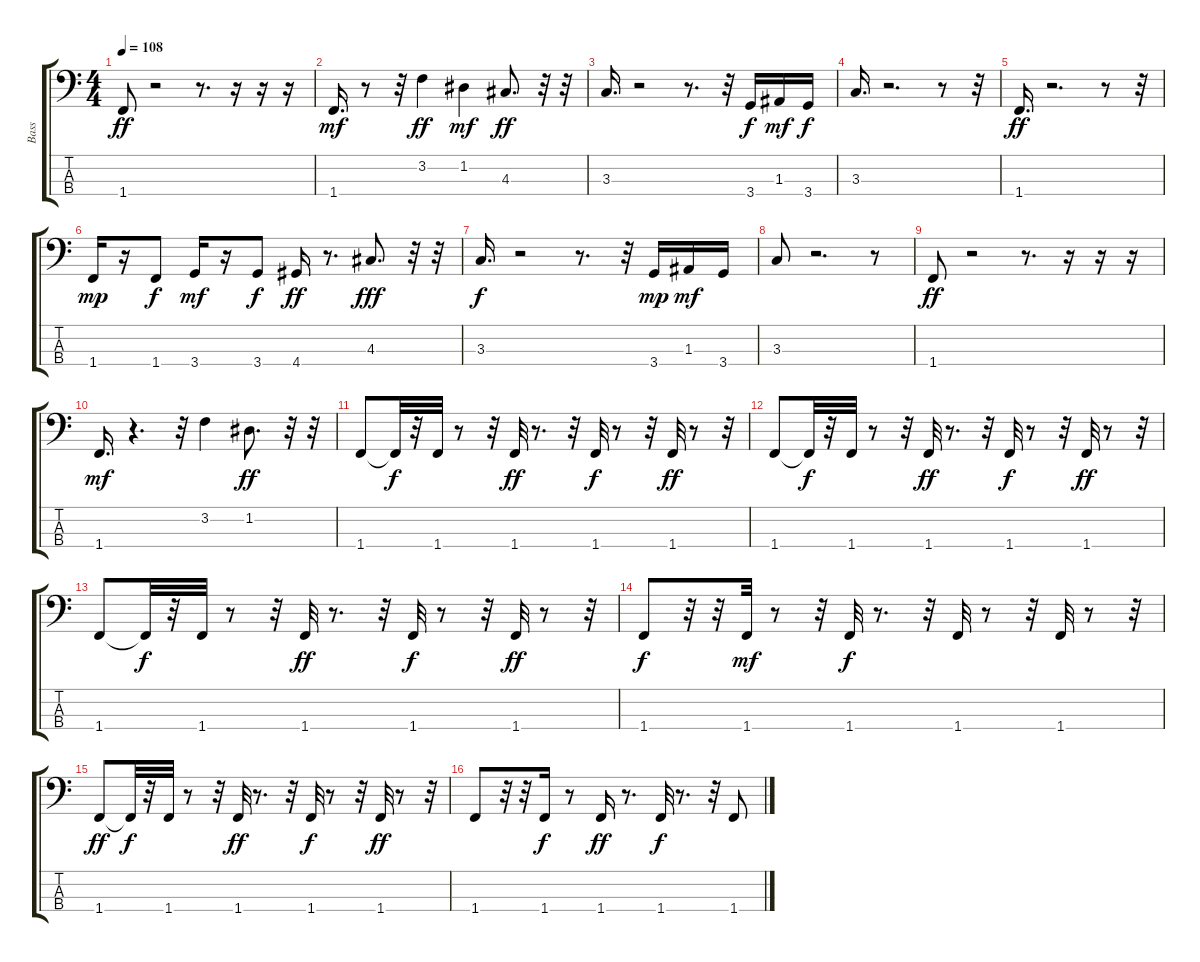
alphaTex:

\track ("Bass" "Bass") {instrument electricbassfinger}
\staff {score tabs}
\tuning (G2 D2 A1 E1) {hide}
\ts (4 4)
\tempo 108
\clef f4
\ks c
1.4.8{dy ff} r.2 r.8{d} r.16 r.16 r.16 |
1.4.16{d dy mf} r.8 r.32 3.2.4{dy ff} 1.2.4{dy mf} 4.3.8{d dy ff} r.32 r.32 |
3.3.16{d} r.2 r.8{d} r.32 3.4.16{dy f} 1.3.16{dy mf} 3.4.16{dy f} |
3.3.16{d} r.2{d} r.8 r.32 |
1.4.16{d dy ff} r.2{d} r.8 r.32 |
1.4.16{dy mp} r.16 1.4.8{dy f} 3.4.16{dy mf} r.16 3.4.8{dy f} 4.4.16{dy ff} r.8{d} 4.3.8{d dy fff} r.32 r.32 |
3.3.16{d dy f} r.2 r.8{d} r.32 3.4.16{dy mp} 1.3.16{dy mf} 3.4.16 |
3.3.8 r.2{d} r.8 |
1.4.8{dy ff} r.2 r.8{d} r.16 r.16 r.16 |
1.4.16{d dy mf} r.4{d} r.32 3.2.4 1.2.8{d dy ff} r.32 r.32 |
1.4.8 1.4{t}.32{dy f} r.32 1.4.32 r.8 r.32 1.4.32{dy ff} r.8{d} r.32 1.4.32{dy f} r.8 r.32 1.4.32{dy ff} r.8 r.32 |
1.4.8 1.4{t}.32{dy f} r.32 1.4.32 r.8 r.32 1.4.32{dy ff} r.8{d} r.32 1.4.32{dy f} r.8 r.32 1.4.32{dy ff} r.8 r.32 |
1.4.8 1.4{t}.32{dy f} r.32 1.4.32 r.8 r.32 1.4.32{dy ff} r.8{d} r.32 1.4.32{dy f} r.8 r.32 1.4.32{dy ff} r.8 r.32 |
1.4.8{dy f} r.32 r.32 1.4.32{dy mf} r.8 r.32 1.4.32{dy f} r.8{d} r.32 1.4.32 r.8 r.32 1.4.32 r.8 r.32 |
1.4.8{dy ff} 1.4{t}.32{dy f} r.32 1.4.32 r.8 r.32 1.4.32{dy ff} r.8{d} r.32 1.4.32{dy f} r.8 r.32 1.4.32{dy ff} r.8 r.32 |
1.4.8 r.32 r.32 1.4.16{dy f} r.8 1.4.16{dy ff} r.8{d} 1.4.32{dy f} r.8{d} r.32 1.4.8
